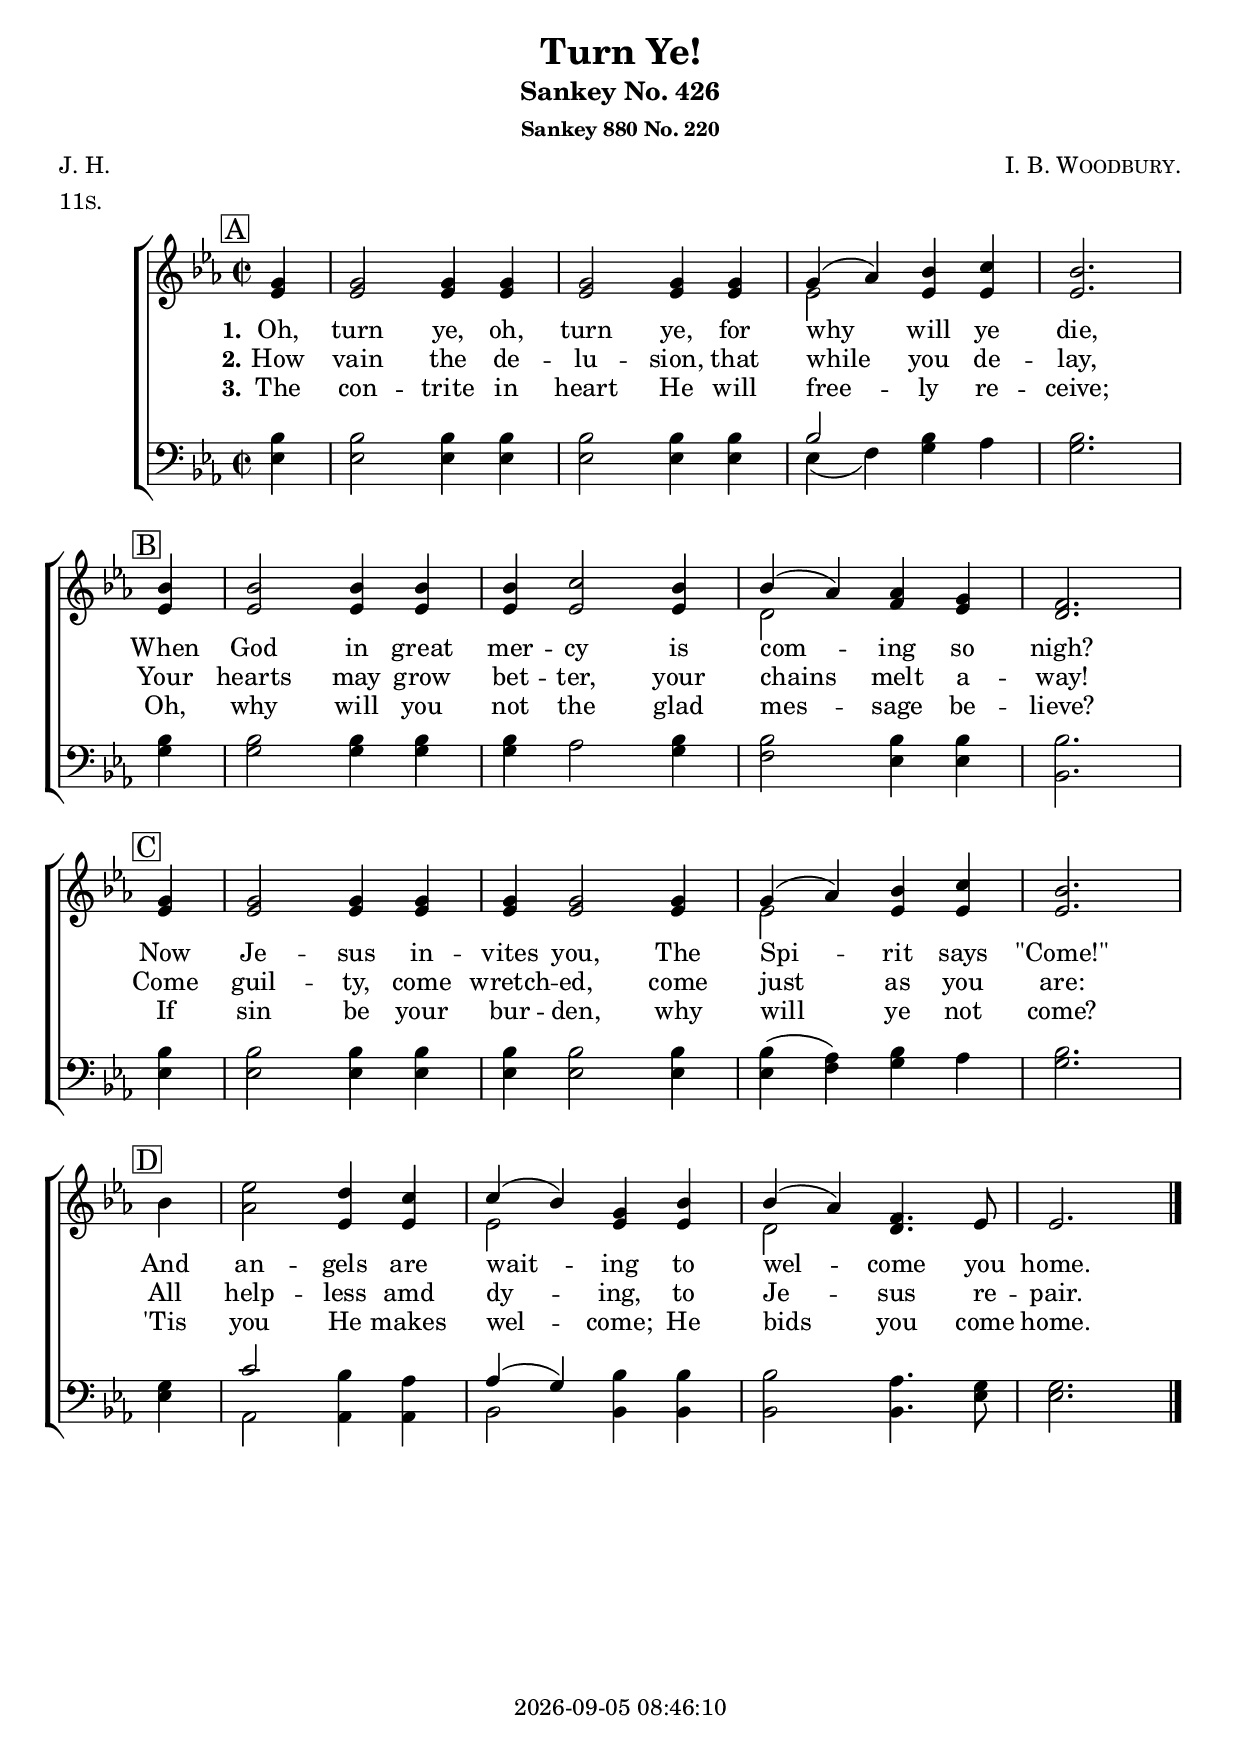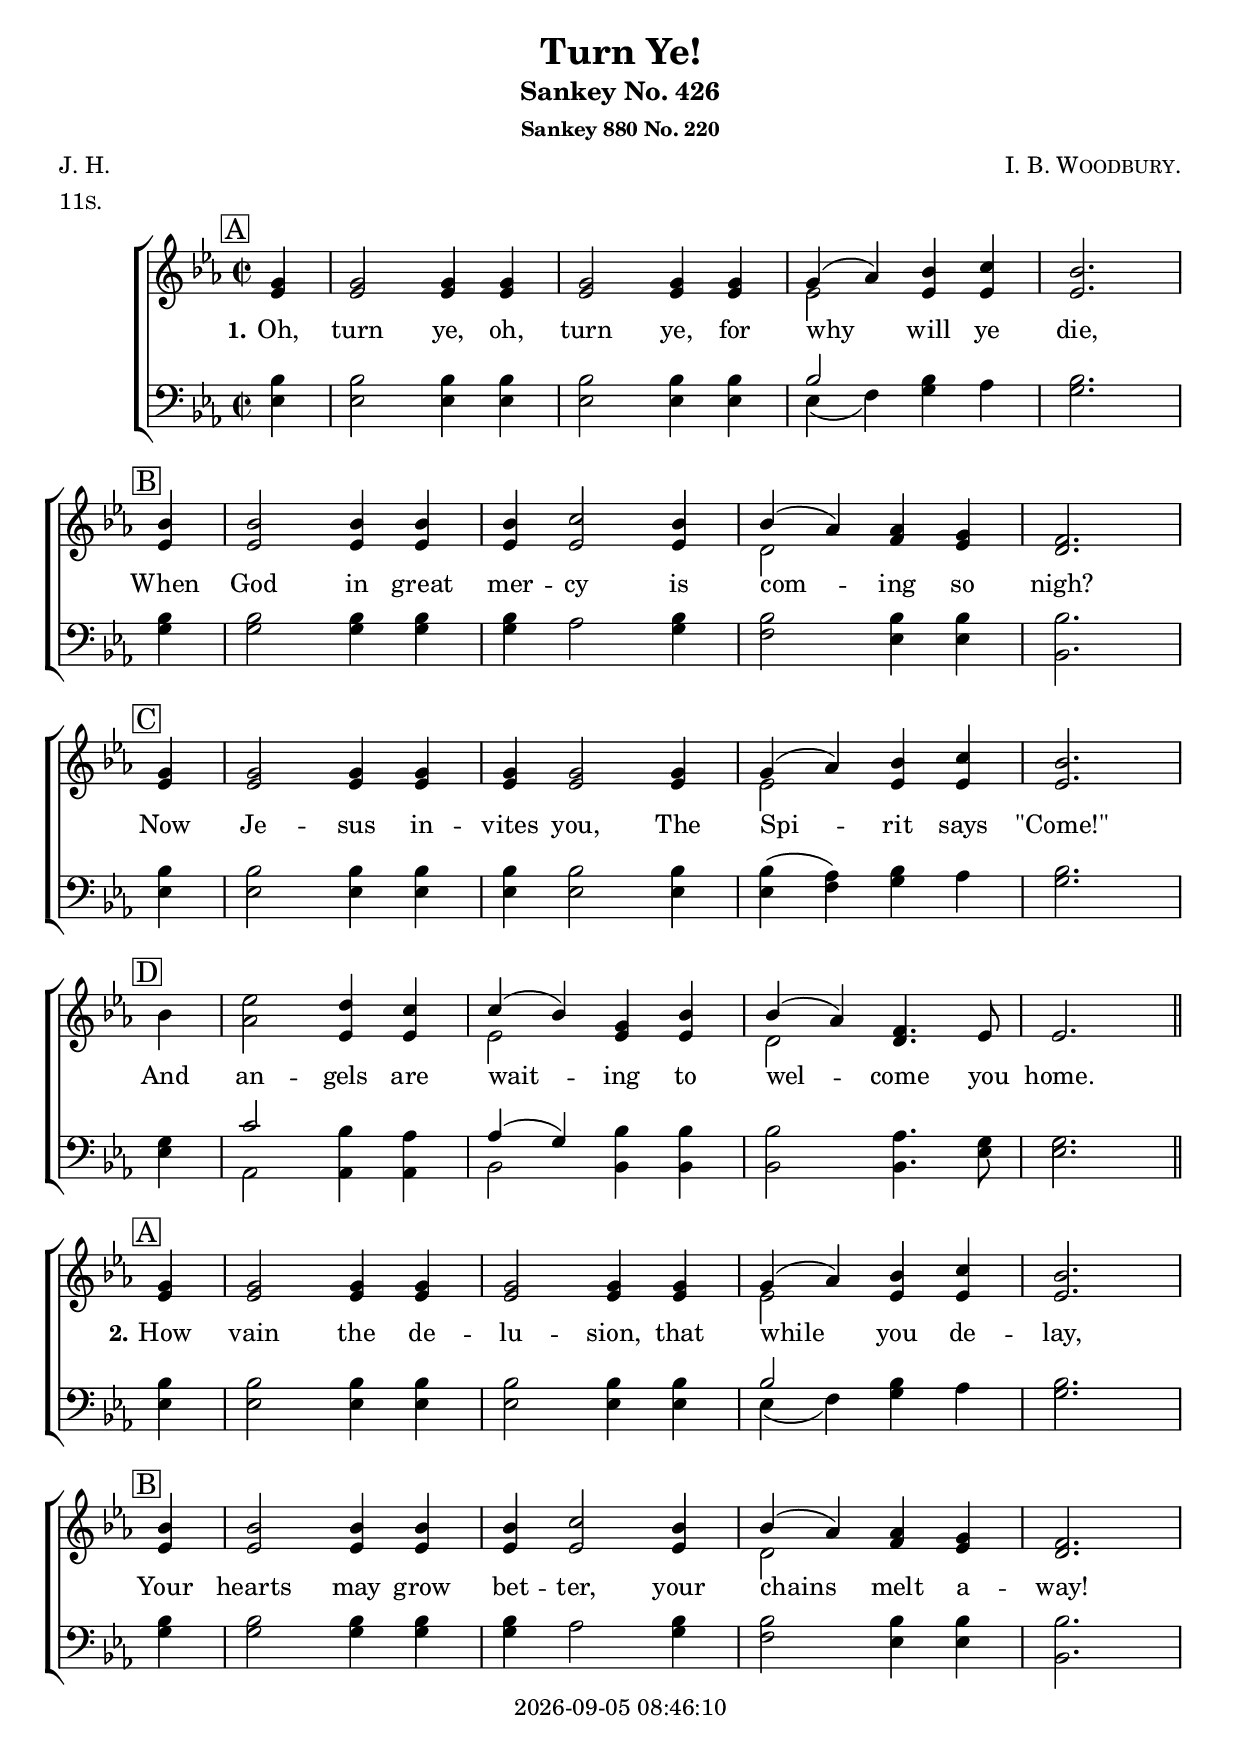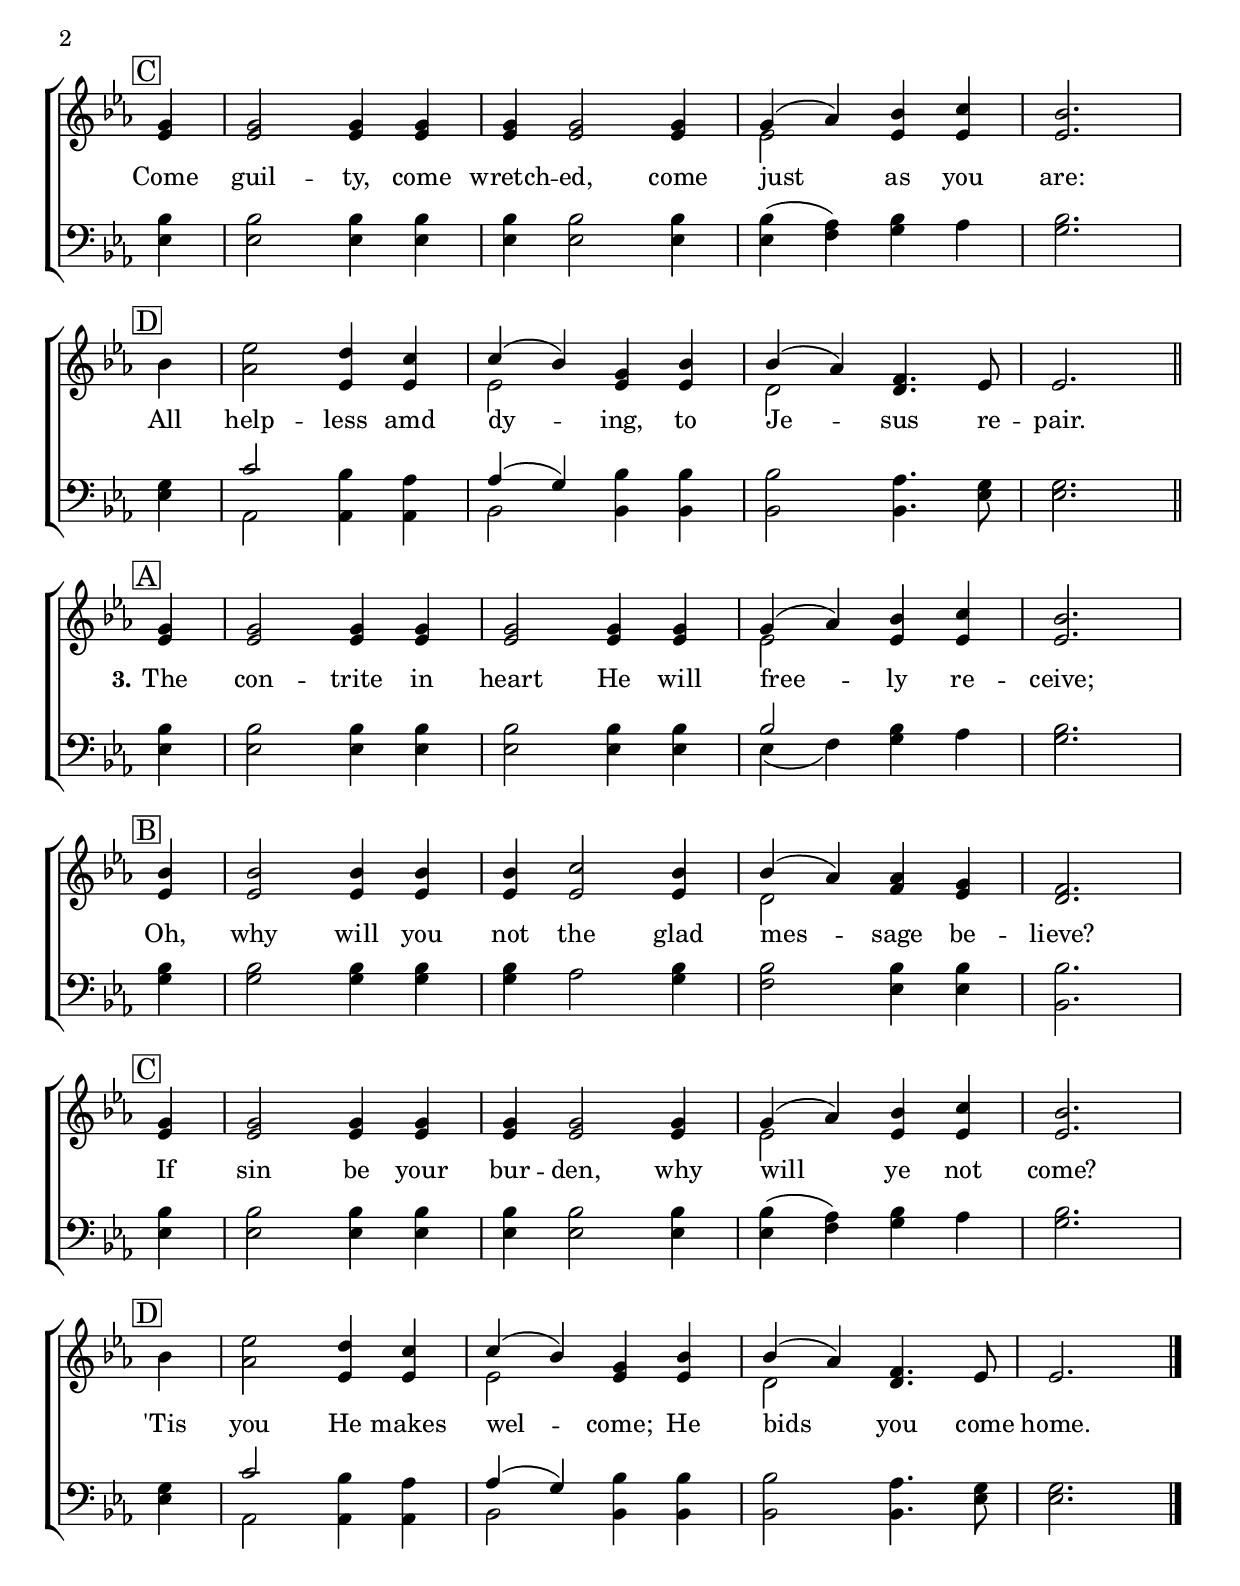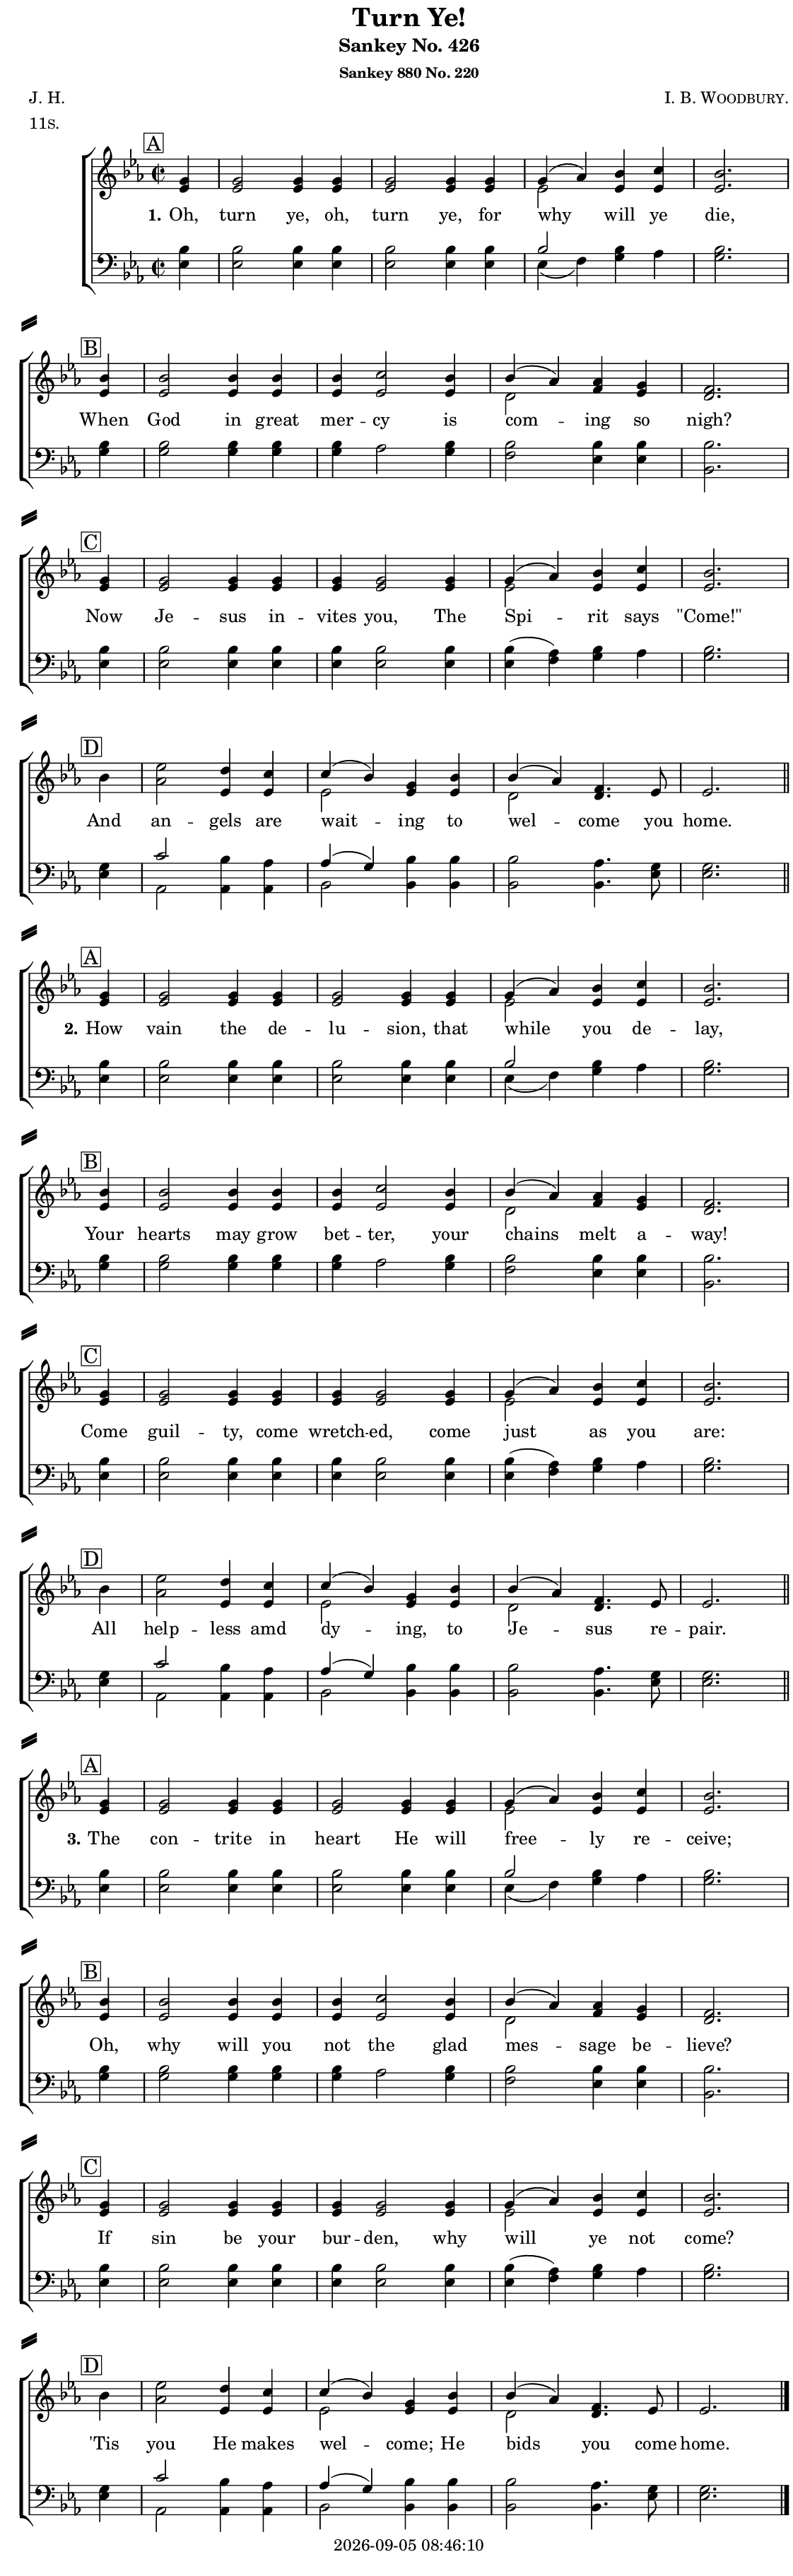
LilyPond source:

\version "2.22.1"

\include "articulate.ly"

today = #(strftime "%Y-%m-%d %H:%M:%S" (localtime (current-time)))

\header {
% centered at top
%  dedication  = "dedication"
  title       = "Turn Ye!"
  subtitle    = "Sankey No. 426"
  subsubtitle = "Sankey 880 No. 220"
%  instrument  = "instrument"
  
% arrangement of following lines:
%
%  poet    composer
%  meter   arranger
%  piece       opus

  composer    = \markup\smallCaps "I. B. Woodbury."
%  arranger    = "arranger"
%  opus        = "opus"

  poet        = \markup\smallCaps "J. H."
  meter       = \markup\smallCaps "11s."
%  piece       = \markup\smallCaps "piece"

% centered at bottom
% tagline     = "tagline" % default lilypond version
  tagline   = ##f
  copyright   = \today
}

% #(set-global-staff-size 16)

global = {
  \key ees \major
  \time 2/2
  \partial 4
}

RehearsalTrack = {
% \set Score.currentBarNumber = #5
  \mark \markup { \box "A" } s4 s1*3 s2.
  \mark \markup { \box "B" } s4 s1*3 s2.
  \mark \markup { \box "C" } s4 s1*3 s2.
  \mark \markup { \box "D" } s4 s1*3 s2.
}

TempoTrack = {
  \set Score.tempoHideNote = ##t
  \tempo 4=120
}

nl = { \bar "||" \break }

soprano = \relative {
  \autoBeamOff
  g'4
  g2 4 4
  g2 4 4
  g4(aes) bes c
  bes2. \bar "|" \break bes4
  bes2 4 4 % B
  bes4 c2 bes4
  bes4(aes) aes g
  f2. \bar "|" \break g4
  g2 4 4 % C
  g4 2 4
  g4(aes) bes c
  bes2. \bar "|" \break bes4
  ees2 d4 c % D
  c4(bes) g bes
  bes4(aes) f4. ees8
  ees2.
}

alto = \relative {
  \autoBeamOff
  ees'4
  ees2 4 4
  ees2 4 4
  ees2 4 4
  ees2. 4
  ees2 4 4 % B
  ees4 2 4
  d2 f4 ees
  d2. ees4
  ees2 4 4 % C
  ees4 2 4
  ees2 4 4
  ees2. bes'4
  aes2 ees4 4 % D
  ees2 4 4
  d2 4. ees8
  ees2.
}

tenor = \relative {
  \autoBeamOff
  bes4
  bes2 4 4
  bes2 4 4
  bes2 4 aes
  bes2. 4
  bes2 4 4 % B
  bes4 aes2 bes4
  bes2 4 4
  bes2. 4
  bes2 4 4 % C
  bes4 2 4
  bes4(aes) bes aes
  bes2. g4
  c2 bes4 aes % D
  aes(g) bes bes
  bes2 aes4. g8
  g2.
}

bass = \relative {
  \autoBeamOff
  ees4
  ees2 4 4
  ees2 4 4
  ees4(f) g aes
  g2. 4
  g2 4 4 % B
  g4 aes2 g4
  f2 ees4 4
  bes2. ees4
  ees2 4 4 % C
  ees4 2 4
  ees4(f) g aes
  g2. ees4
  aes,2 4 4 % D
  bes2 4 4
  bes2 4. ees8
  ees2.
}

nom  = {   \set ignoreMelismata = ##t }
yesm = { \unset ignoreMelismata       }

chorus = \lyricmode {
}

chorusMen = \lyricmode {
}

verses = 3

wordsOne = \lyricmode {
  \set stanza = "1."
  Oh, turn ye, oh, turn ye, for why will ye die,
  When God in great mer -- cy is com -- ing so nigh?
  Now Je -- sus in -- vites you, The Spi -- rit says"\"Come!\""
  And an -- gels are wait -- ing to wel -- come you home.
}
  
wordsTwo = \lyricmode {
  \set stanza = "2."
  How vain the de -- lu -- sion, that while you de -- lay,
  Your hearts may grow bet -- ter, your chains melt a -- way!
  Come guil -- ty, come wretch -- ed, come just as you are:
  All help -- less amd dy -- ing, to Je -- sus re -- pair.
}
  
wordsThree = \lyricmode {
  \set stanza = "3."
  The con -- trite in heart He will free -- ly re -- ceive;
  Oh, why will you not the glad mes -- sage be -- lieve?
  If sin be your bur -- den, why will ye not come?
  'Tis you He makes wel -- come; He bids you come home.
}
  
wordsMidi = \lyricmode {
  \set stanza = "1."
  "Oh, " "turn " "ye, " "oh, " "turn " "ye, " "for " "why " "will " "ye " "die, "
  "\nWhen " "God " "in " "great " mer "cy " "is " com "ing " "so " "nigh? "
  "\nNow " Je "sus " in "vites " "you, " "The " Spi "rit " "says " "\"Come!\""
  "\nAnd " an "gels " "are " wait "ing " "to " wel "come " "you " "home. "

  \set stanza = "2."
  "\nHow " "vain " "the " de lu "sion, " "that " "while " "you " de "lay, "
  "\nYour " "hearts " "may " "grow " bet "ter, " "your " "chains " "melt " a "way! "
  "\nCome " guil "ty, " "come " wretch "ed, " "come " "just " "as " "you " "are: "
  "\nAll " help "less " "amd " dy "ing, " "to " Je "sus " re "pair. "

  \set stanza = "3."
  "\nThe " con "trite " "in " "heart " "He " "will " free "ly " re "ceive; "
  "\nOh, " "why " "will " "you " "not " "the " "glad " mes "sage " be "lieve? "
  "\nIf " "sin " "be " "your " bur "den, " "why " "will " "ye " "not " "come? "
  "\n'Tis " "you " "He " "makes " wel "come; " "He " "bids " "you " "come " "home. "
}

wordsMidiMen = \lyricmode {
}

\book {
  \bookOutputSuffix "midi"
  \score {
%    \articulate
        \new ChoirStaff <<
                                % Soprano staff
          \new Staff = soprano
          <<
            \new Voice { \repeat unfold \verses \TempoTrack     }
            \new Voice { \global \repeat unfold \verses \soprano \bar "|." }
            \addlyrics \wordsMidi
          >>
                                % Alto staff
          \new Staff = alto
          <<
            \new Voice { \global \repeat unfold \verses { \alto \nl } \bar "|." }
          >>
                                % Tenor staff
          \new Staff = tenor
          <<
            \clef "treble_8"
            \new Voice { \global \repeat unfold \verses \tenor }
            \addlyrics \wordsMidiMen
          >>
                                % Bass staff
          \new Staff = bass
          <<
            \clef "bass"
            \new Voice { \global \repeat unfold \verses \bass }
          >>
        >>
    \midi {}
  }
}

\book {
  \bookOutputSuffix "repeat"
  \score {
        \new ChoirStaff <<
                                  % Joint soprano/alto staff
          \new Staff = women \with { printPartCombineTexts = ##f }
          <<
            \new Voice \RehearsalTrack
            \new Voice \TempoTrack
            \new NullVoice = "aligner" \soprano
            \new Voice \partCombine { \global \soprano \bar "|." } { \global \alto }
            \new Lyrics \lyricsto "aligner" { \wordsOne \chorus }
            \new Lyrics \lyricsto "aligner"   \wordsTwo
            \new Lyrics \lyricsto "aligner"   \wordsThree
          >>
                                  % Joint tenor/bass staff
          \new Staff = men \with { printPartCombineTexts = ##f }
          <<
            \clef "bass"
            \new Voice \partCombine { \global \tenor } { \global \bass }
            \new NullVoice = alignerT { \tenor }
          >>
          \new Lyrics \with {alignAboveContext = men} \lyricsto alignerT \chorusMen
        >>
    \layout {
      indent = 1.5\cm
      \pointAndClickOff
      \context {
        \Staff \RemoveAllEmptyStaves
      }
    }
  }
}

singlescore = {
        \new ChoirStaff <<
                                  % Joint soprano/alto staff
          \new Staff = women \with { printPartCombineTexts = ##f }
          <<
            \new Voice { \repeat unfold \verses \RehearsalTrack }
            \new Voice { \repeat unfold \verses \TempoTrack }
            \new NullVoice = "aligner" { \repeat unfold \verses \soprano }
            \new Voice \partCombine { \global \repeat unfold \verses \soprano \bar "|." }
                                    { \global \repeat unfold \verses { \alto \nl } \bar "|." }
            \new Lyrics \lyricsto "aligner" { \wordsOne   \chorus
                                              \wordsTwo   \chorus
                                              \wordsThree \chorus
                                            }
          >>
                                  % Joint tenor/bass staff
          \new Staff = men \with { printPartCombineTexts = ##f }
          <<
            \clef "bass"
            \new Voice \partCombine { \global \repeat unfold \verses \tenor }
                                    { \global \repeat unfold \verses \bass }
            \new NullVoice = alignerT { \repeat unfold \verses \tenor }
          >>
          \new Lyrics \with {alignAboveContext = men} \lyricsto alignerT { \repeat unfold \verses \chorusMen }
        >>
}

\book {
  \bookOutputSuffix "single"
  \score {
    \singlescore
    \layout {
      indent = 1.5\cm
      \pointAndClickOff
      \context {
        \Staff \RemoveAllEmptyStaves
      }
    }
  }
}

\book {
  \bookOutputSuffix "singlepage"
  \paper {
    top-margin = 0
    left-margin = 7
    right-margin = 1
    paper-width = 190\mm
    page-breaking = #ly:one-page-breaking
    system-system-spacing.basic-distance = #15
    system-separator-markup = \slashSeparator
  }
  \score {
    \singlescore
    \layout {
      indent = 1.5\cm
      \pointAndClickOff
      \context {
        \Staff \RemoveAllEmptyStaves
      }
    }
  }
}
